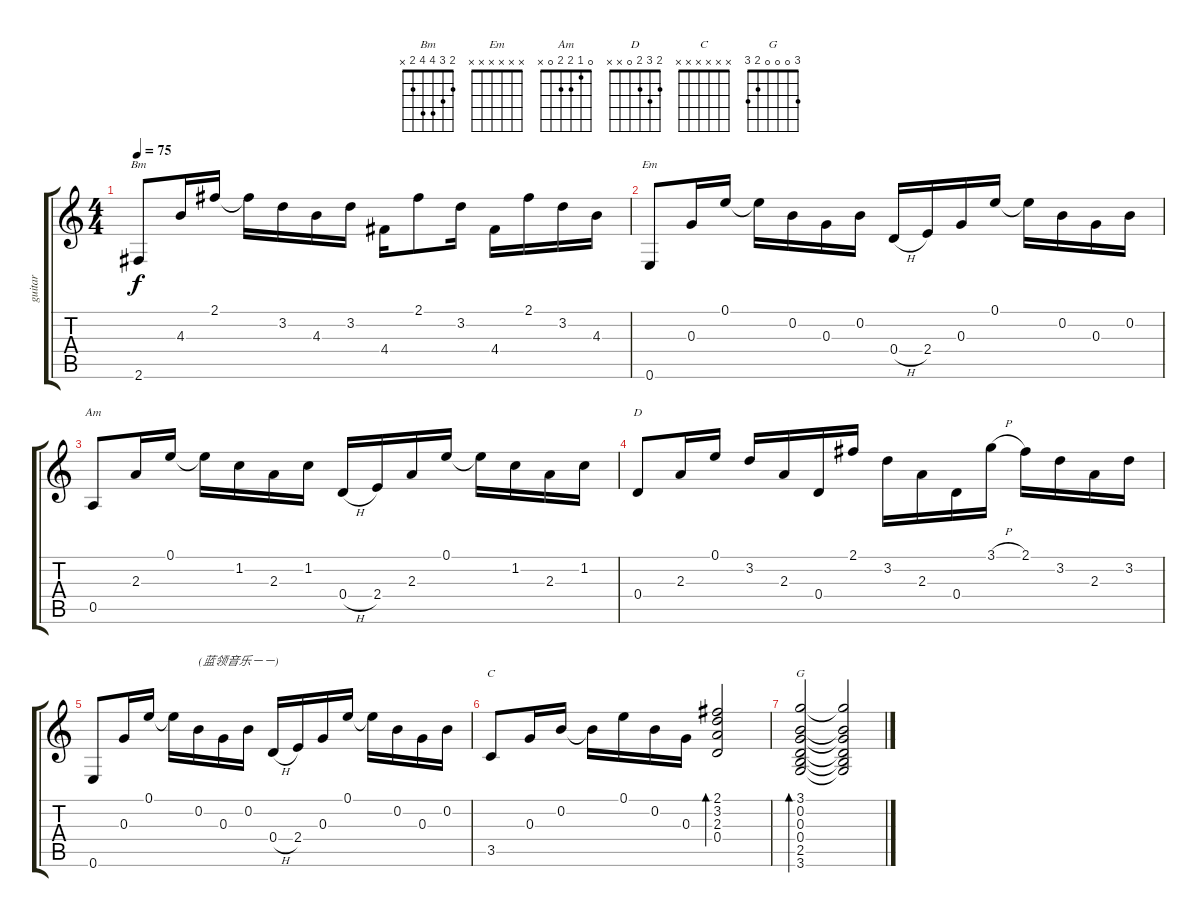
\track ("guitar" "guitar") {instrument acousticguitarsteel}
\staff {score tabs}
\tuning (E4 B3 G3 D3 A2 E2) {hide}
\chord ("Bm" 2 3 4 4 2 x)
\chord ("Em" x x x x x x) {firstfret 0}
\chord ("Am" 0 1 2 2 0 x)
\chord ("D" 2 3 2 0 x x)
\chord ("C" x x x x x x) {firstfret 0}
\chord ("G" 3 0 0 0 2 3)
\ts (4 4)
\tempo 75
\clef g2
\ks c
2.6.8{ch "Bm" dy f} 4.3.16 2.1.16 2.1{t}.16 3.2.16 4.3.16 3.2.16 4.4.16 2.1.8 3.2.16 4.4.16 2.1.16 3.2.16 4.3.16 |
0.6.8{ch "Em"} 0.3.16 0.1.16 0.1{t}.16 0.2.16 0.3.16 0.2.16 0.4{h}.16 2.4.16 0.3.16 0.1.16 0.1{t}.16 0.2.16 0.3.16 0.2.16 |
0.5.8{ch "Am"} 2.3.16 0.1.16 0.1{t}.16 1.2.16 2.3.16 1.2.16 0.4{h}.16 2.4.16 2.3.16 0.1.16 0.1{t}.16 1.2.16 2.3.16 1.2.16 |
0.4.8{ch "D"} 2.3.16 0.1.16 3.2.16 2.3.16 0.4.16 2.1.16 3.2.16 2.3.16 0.4.16 3.1{h}.16 2.1.16 3.2.16 2.3.16 3.2.16 |
0.6.8 0.3.16 0.1.16 0.1{t}.16 0.2.16{txt "(蓝领音乐－－)"} 0.3.16 0.2.16 0.4{h}.16 2.4.16 0.3.16 0.1.16 0.1{t}.16 0.2.16 0.3.16 0.2.16 |
3.5.8{ch "C"} 0.3.16 0.2.16 0.2{t}.16 0.1.16 0.2.16 0.3.16 (2.1 3.2 2.3 0.4).2{bd 480} |
(3.1 0.2 0.3 0.4 2.5 3.6).2{bd 480 ch "G"} (3.1{t} 0.2{t} 0.3{t} 0.4{t} 2.5{t} 3.6{t}).2
